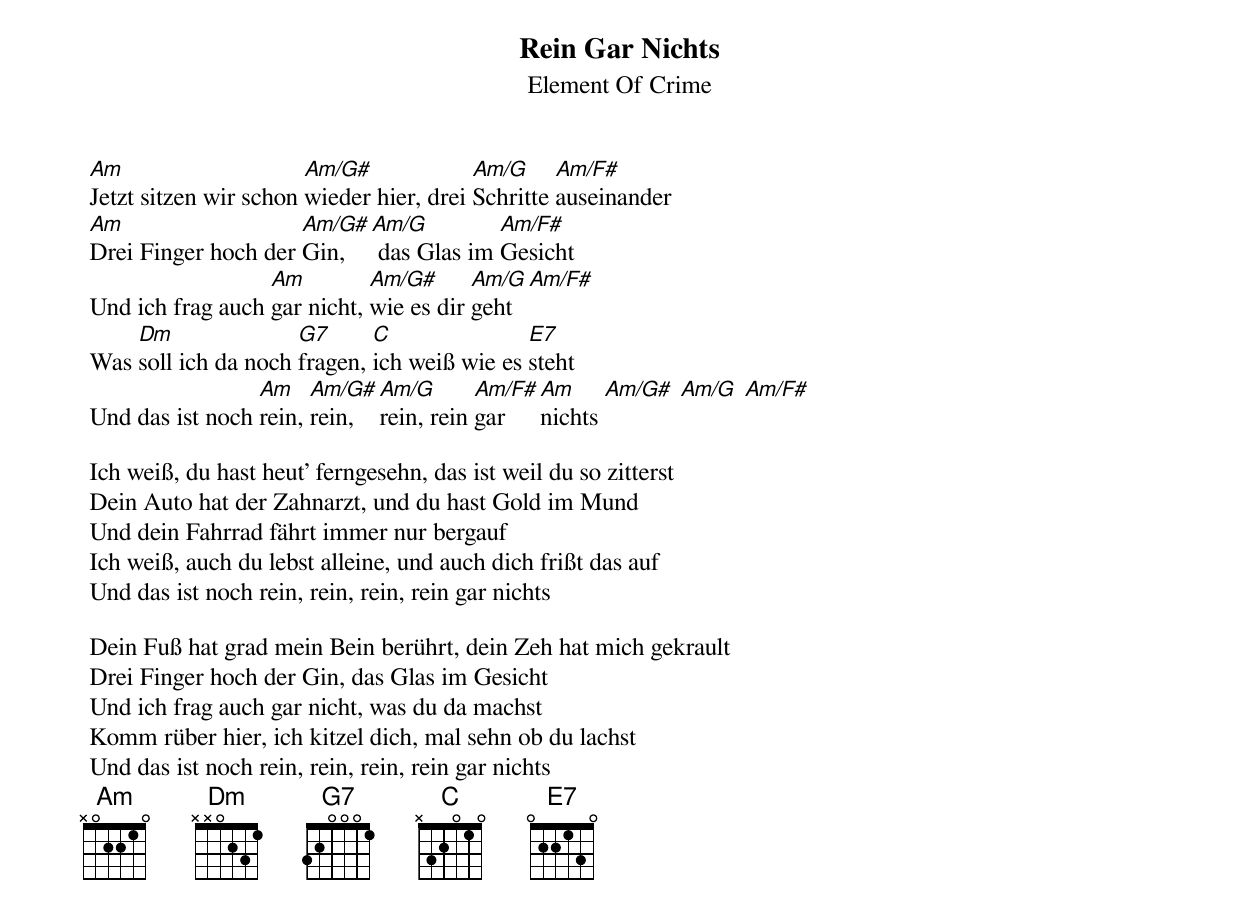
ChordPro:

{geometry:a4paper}
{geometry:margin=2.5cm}
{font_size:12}
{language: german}
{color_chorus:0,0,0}

{title: Rein Gar Nichts}
{subtitle: Element Of Crime}

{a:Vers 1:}
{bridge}
	[Am]Jetzt sitzen wir schon [Am/G#]wieder hier, drei [Am/G]Schritte [Am/F#]auseinander
	[Am]Drei Finger hoch der [Am/G#]Gin, [Am/G] das Glas im [Am/F#]Gesicht
	Und ich frag auch [Am]gar nicht, [Am/G#]wie es dir [Am/G]geht [Am/F#]
	Was [Dm]soll ich da noch [G7]fragen, [C]ich weiß wie es [E7]steht
	Und das ist noch [Am]rein, [Am/G#]rein, [Am/G]rein, rein [Am/F#]gar [Am]nichts [Am/G#] [Am/G] [Am/F#]
{/bridge}

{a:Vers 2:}
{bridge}
	Ich weiß, du hast heut' ferngesehn, das ist weil du so zitterst
	Dein Auto hat der Zahnarzt, und du hast Gold im Mund
	Und dein Fahrrad fährt immer nur bergauf
	Ich weiß, auch du lebst alleine, und auch dich frißt das auf
	Und das ist noch rein, rein, rein, rein gar nichts
{/bridge}

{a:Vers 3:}
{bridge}
	Dein Fuß hat grad mein Bein berührt, dein Zeh hat mich gekrault
	Drei Finger hoch der Gin, das Glas im Gesicht
	Und ich frag auch gar nicht, was du da machst
	Komm rüber hier, ich kitzel dich, mal sehn ob du lachst
	Und das ist noch rein, rein, rein, rein gar nichts
{/bridge}
